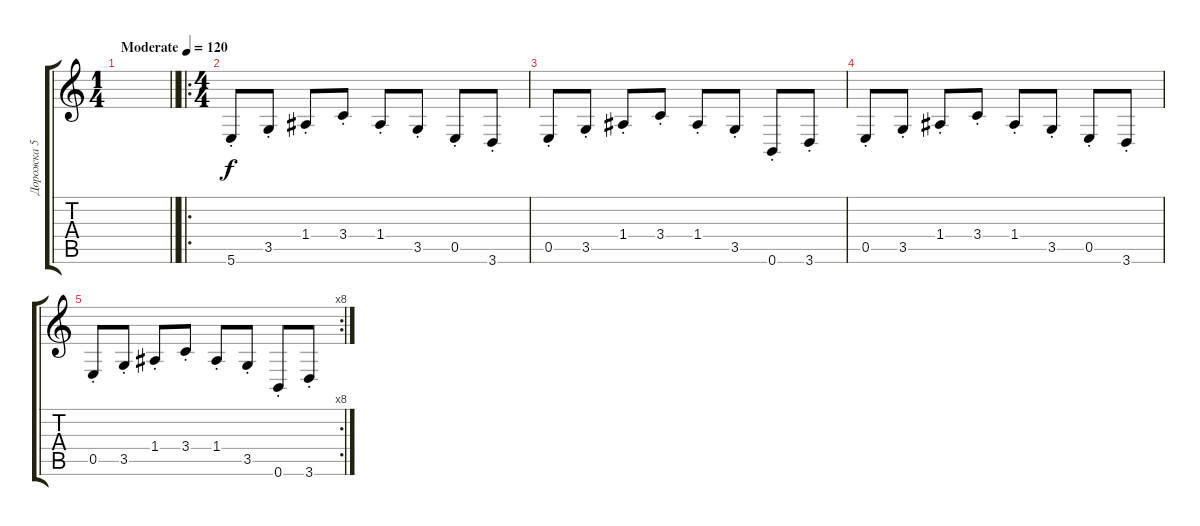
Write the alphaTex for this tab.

\track ("Дорожка 5" "Дорожка 5") {instrument electricguitarmuted}
\staff {score tabs}
\tuning (B3 Gb3 D3 A2 E2 B1) {hide}
\ts (1 4)
\tempo (120 "Moderate")
\clef g2
\barLineRight lightlight
\ks c
|
\ro
\ts (4 4)
5.6{st}.8 3.5{st}.8 1.4{st}.8 3.4{st}.8 1.4{st}.8 3.5{st}.8 0.5{st}.8 3.6{st}.8 |
0.5{st}.8 3.5{st}.8 1.4{st}.8 3.4{st}.8 1.4{st}.8 3.5{st}.8 0.6{st}.8 3.6{st}.8 |
0.5{st}.8 3.5{st}.8 1.4{st}.8 3.4{st}.8 1.4{st}.8 3.5{st}.8 0.5{st}.8 3.6{st}.8 |
\rc 8
0.5{st}.8 3.5{st}.8 1.4{st}.8 3.4{st}.8 1.4{st}.8 3.5{st}.8 0.6{st}.8 3.6{st}.8
